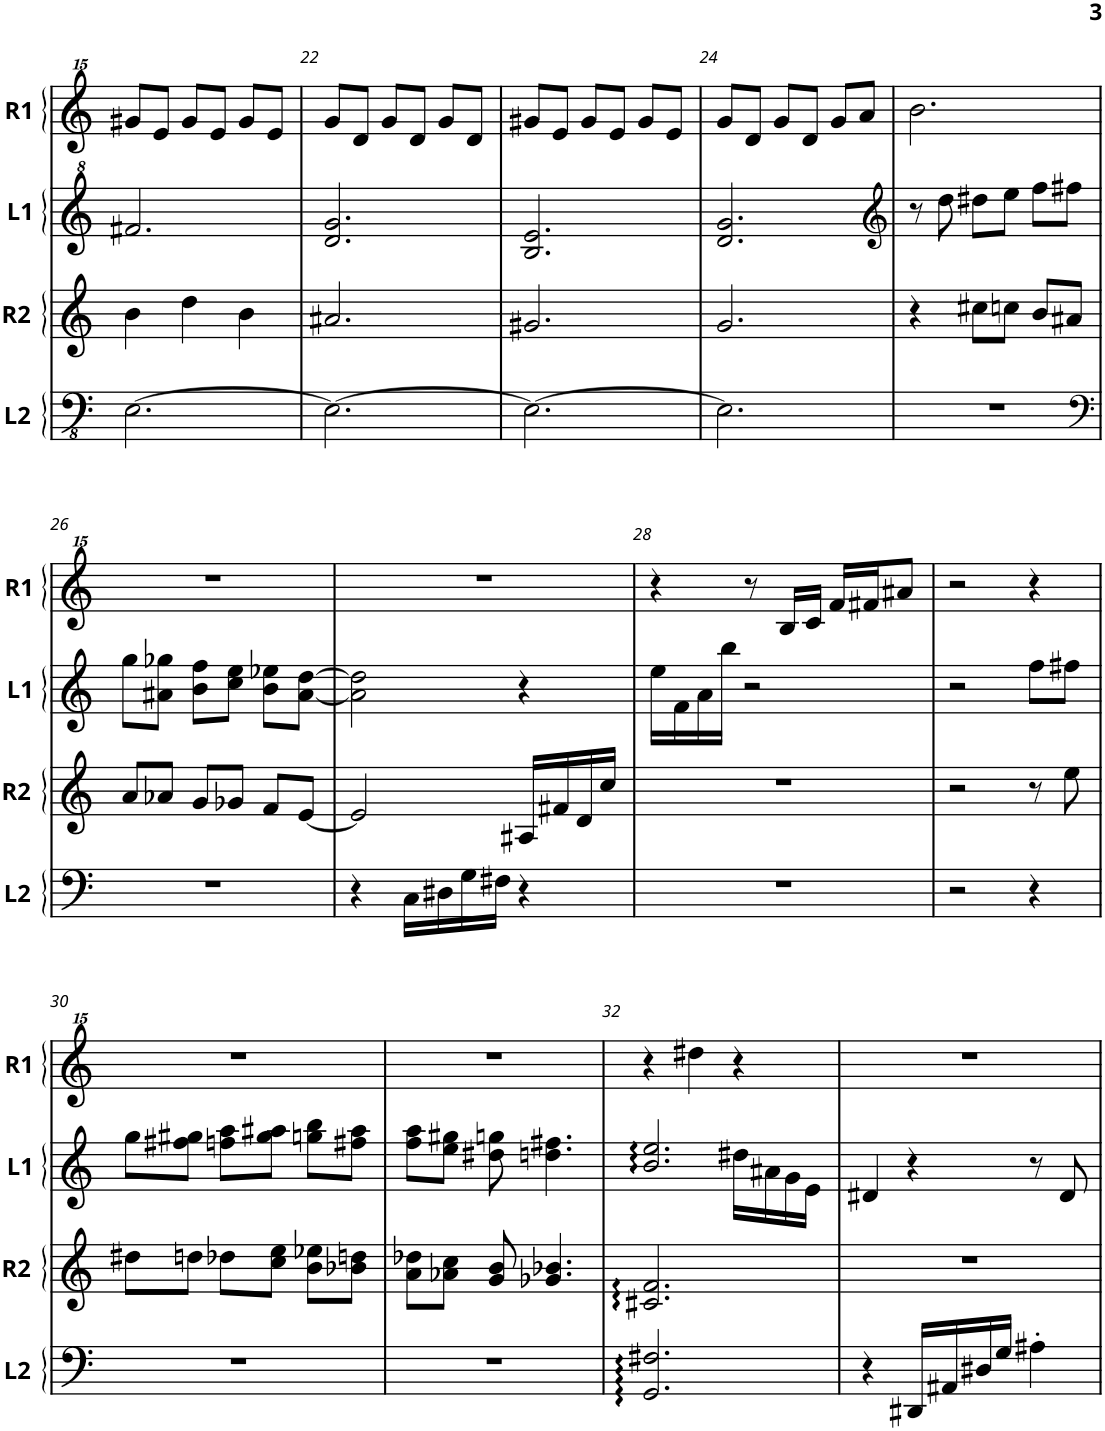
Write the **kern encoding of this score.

**kern	**kern	**kern	**kern
*part4	*part3	*part2	*part1
*staff4	*staff3	*staff2	*staff1
*I"Left 2	*I"Right 2	*I"Left 1	*I"Right 1
*I'L2	*I'R2	*I'L1	*I'R1
!!LO:PB:g=z
*clefFv4	*clefG2	*clefG^2	*clefG^^2
*k[]	*k[]	*k[]	*k[]
*M3/4	*M3/4	*M3/4	*M3/4
=21	=21	=21	=21
[2.EE\	4b\	2.ff#X/	8ggg#X/L
.	.	.	8eee/J
.	4dd\	.	8ggg#/L
.	.	.	8eee/J
.	4b\	.	8ggg#/L
.	.	.	8eee/J
=22	=22	=22	=22
2.EE\_	2.a#X/	2.dd/ 2.gg/	8ggg/L
.	.	.	8ddd/J
.	.	.	8ggg/L
.	.	.	8ddd/J
.	.	.	8ggg/L
.	.	.	8ddd/J
=23	=23	=23	=23
2.EE\_	2.g#X/	2.b/ 2.ee/	8ggg#X/L
.	.	.	8eee/J
.	.	.	8ggg#/L
.	.	.	8eee/J
.	.	.	8ggg#/L
.	.	.	8eee/J
=24	=24	=24	=24
2.EE\]	2.g/	2.dd/ 2.gg/	8ggg/L
.	.	.	8ddd/J
.	.	.	8ggg/L
.	.	.	8ddd/J
.	.	.	8ggg/L
.	.	.	8aaa/J
=25	=25	=25	=25
*	*	*clefG2	*
2.r	4r	8r	2.bbb\
.	.	8dd\	.
.	8cc#X\L	8dd#X\L	.
.	8ccn\J	8ee\J	.
.	8b/L	8ff\L	.
.	8a#X/J	8ff#X\J	.
!!LO:LB:g=z
=26	=26	=26	=26
*clefF4	*	*	*
2.r	8a/L	8gg\L	2.r
.	8a-X/J	8a#X\ 8gg-X\J	.
.	8g/L	8b\ 8ff\L	.
.	8g-X/J	8cc\ 8ee\J	.
.	8f/L	8b\ 8ee-X\L	.
.	[8e/J	[8a#\ [8dd\J	.
=27	=27	=27	=27
*k[]	*k[]	*k[]	*k[]
4r	2e/]	2a#\] 2dd\]	2.r
16C\LL	.	.	.
16D#X\	.	.	.
16G\	.	.	.
16F#X\JJ	.	.	.
4r	16A#X/LL	4r	.
.	16f#X/	.	.
.	16d/	.	.
.	16cc/JJ	.	.
=28	=28	=28	=28
2.r	2.r	16ee\LL	4r
.	.	16f\	.
.	.	16a\	.
.	.	16bb\JJ	.
.	.	2r	8r
.	.	.	16bb/LL
.	.	.	16ccc/JJ
.	.	.	16fff/LL
.	.	.	16fff#X/J
.	.	.	8aaa#X/J
=29	=29	=29	=29
2r	2r	2r	2r
4r	8r	8ff\L	4r
.	8ee\	8ff#X\J	.
!!LO:LB:g=z
=30	=30	=30	=30
2.r	8dd#X\L	8gg\L	2.r
.	8ddn\J	8ff#X\ 8gg#X\J	.
.	8dd-X\L	8ffn\ 8aa\L	.
.	8cc\ 8ee\J	8gg#\ 8aa#X\J	.
.	8b\ 8ee-X\L	8ggn\ 8bb\L	.
.	8b-X\ 8ddn\J	8ff#X\ 8aa#\J	.
=31	=31	=31	=31
2.r	8a\ 8dd-X\L	8ff\ 8aa\L	2.r
.	8a-X\ 8cc\J	8ee\ 8gg#X\J	.
.	8g/ 8b/	8dd#X\ 8ggn\	.
.	4.g-X/ 4.b-X/	4.ddn\ 4.ff#X\	.
=32	=32	=32	=32
*k[]	*k[]	*k[]	*k[]
*	*	*^	*
2.GG/:: 2.F#X/::	2.c#X/:: 2.f/::	2.b/:: 2.ee/::	2ryy	4r
.	.	.	.	4dddd#X\
.	.	.	16dd#X\LL	4r
.	.	.	16a#X\	.
.	.	.	16g\	.
.	.	.	16e\JJ	.
*	*	*v	*v	*
=33	=33	=33	=33
4r	2.r	4d#X/	2.r
16DD#X/LL	.	4r	.
16AA#X/	.	.	.
16D#X/	.	.	.
16G/JJ	.	.	.
4A#X'\	.	8r	.
.	.	8d#/	.
=	=	=	=
*-	*-	*-	*-
